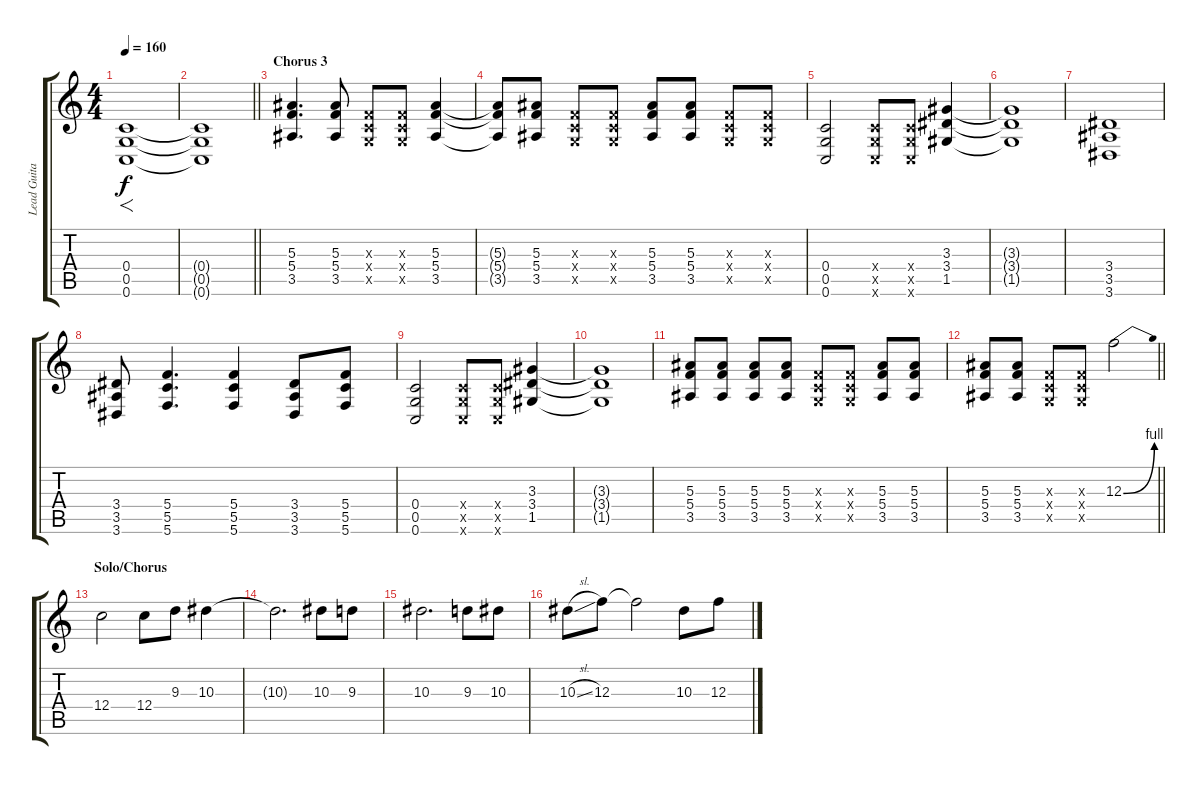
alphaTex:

\track ("Lead Guitar" "Lead Guita") {instrument distortionguitar}
\staff {score tabs}
\tuning (D4 A3 F3 C3 G2 C2) {hide}
\ts (4 4)
\tempo 160
\clef g2
\ks c
(0.4 0.5 0.6).1{f dy f} |
\barLineRight lightlight
(0.4{t} 0.5{t} 0.6{t}).1 |
\section ("" "Chorus 3")
(5.3 5.4 3.5).4{d} (5.3 5.4 3.5).8 (0.3{x} 0.4{x} 0.5{x}).8 (0.3{x} 0.4{x} 0.5{x}).8 (5.3 5.4 3.5).4 |
(5.3{t} 5.4{t} 3.5{t}).8 (5.3 5.4 3.5).8 (0.3{x} 0.4{x} 0.5{x}).8 (0.3{x} 0.4{x} 0.5{x}).8 (5.3 5.4 3.5).8 (5.3 5.4 3.5).8 (0.3{x} 0.4{x} 0.5{x}).8 (0.3{x} 0.4{x} 0.5{x}).8 |
(0.4 0.5 0.6).2 (0.4{x} 0.5{x} 0.6{x}).8 (0.4{x} 0.5{x} 0.6{x}).8 (3.3 3.4 1.5).4 |
(3.3{t} 3.4{t} 1.5{t}).1 |
(3.4 3.5 3.6).1 |
(3.4 3.5 3.6).8 (5.4 5.5 5.6).4{d} (5.4 5.5 5.6).4 (3.4 3.5 3.6).8 (5.4 5.5 5.6).8 |
(0.4 0.5 0.6).2 (0.4{x} 0.5{x} 0.6{x}).8 (0.4{x} 0.5{x} 0.6{x}).8 (3.3 3.4 1.5).4 |
(3.3{t} 3.4{t} 1.5{t}).1 |
(5.3 5.4 3.5).8 (5.3 5.4 3.5).8 (5.3 5.4 3.5).8 (5.3 5.4 3.5).8 (0.3{x} 0.4{x} 0.5{x}).8 (0.3{x} 0.4{x} 0.5{x}).8 (5.3 5.4 3.5).8 (5.3 5.4 3.5).8 |
\barLineRight lightlight
(5.3 5.4 3.5).8 (5.3 5.4 3.5).8 (0.3{x} 0.4{x} 0.5{x}).8 (0.3{x} 0.4{x} 0.5{x}).8 12.3{be (bend 0 0 60 4)}.2 |
\section ("" "Solo/Chorus")
12.4.2 12.4.8 9.3.8 10.3.4 |
10.3{t}.2{d} 10.3.8 9.3.8 |
10.3.2{d} 9.3.8 10.3.8 |
10.3{sl}.8 12.3.8 12.3{t}.2 10.3.8 12.3.8
